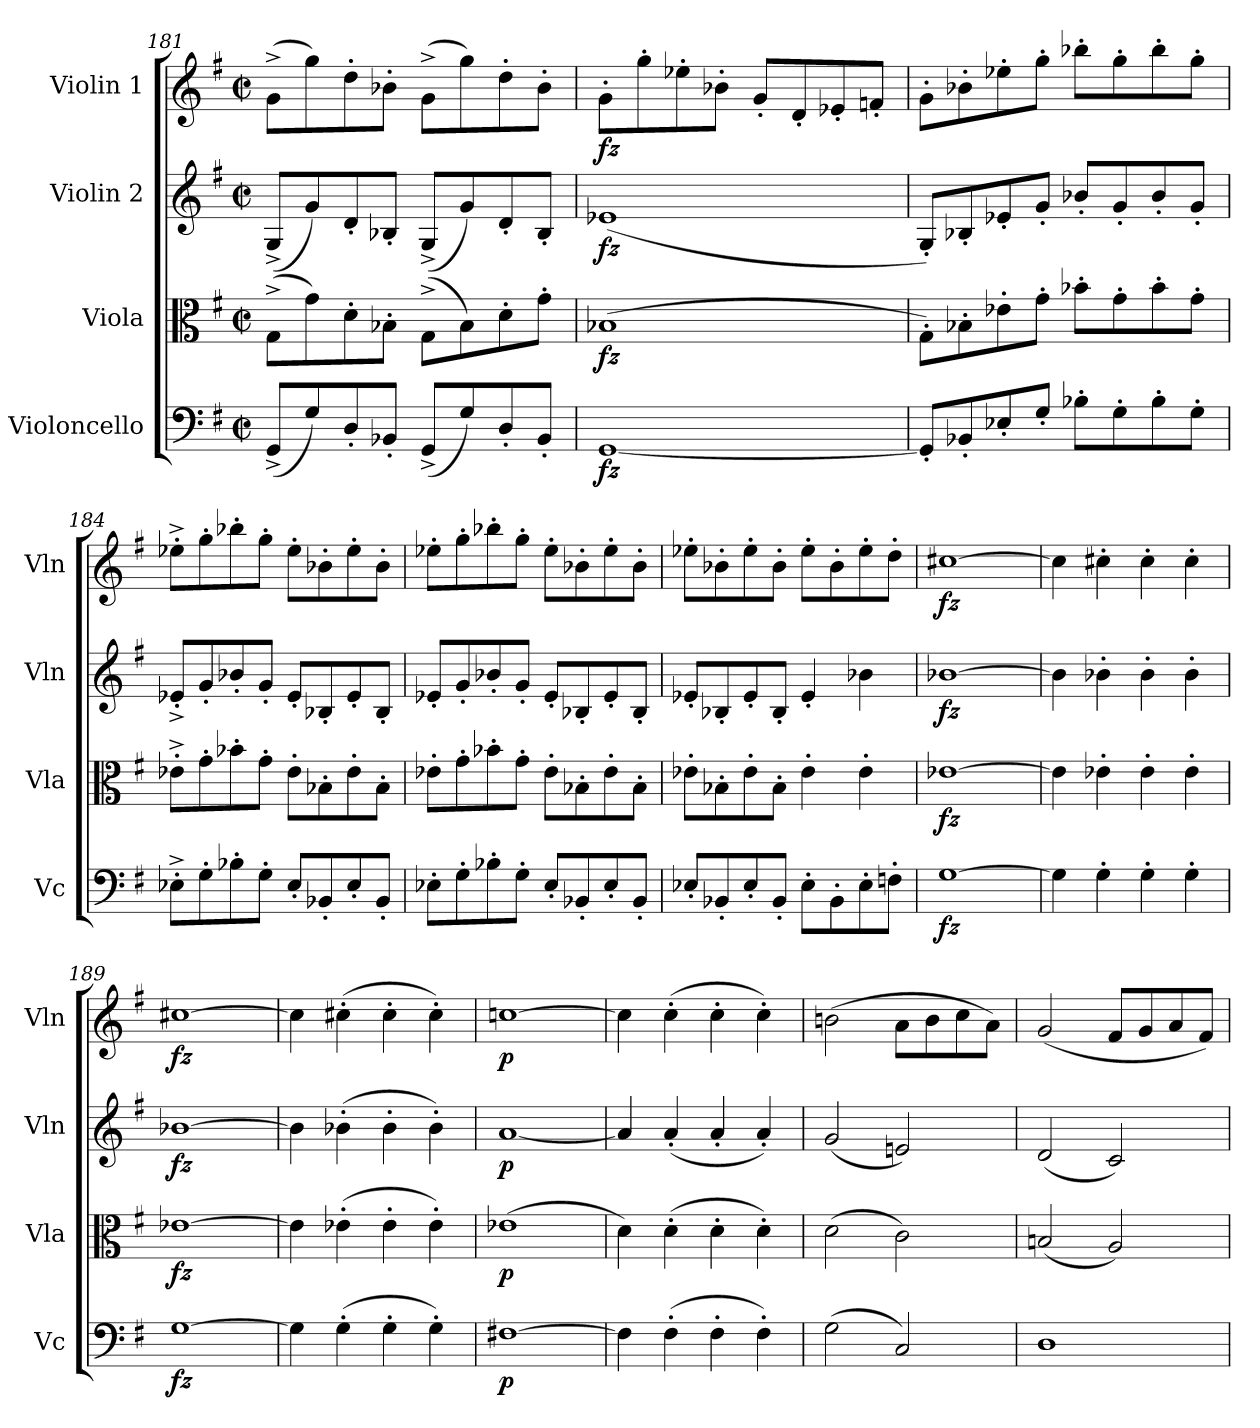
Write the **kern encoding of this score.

**kern	**dynam	**kern	**dynam	**kern	**dynam	**kern	**dynam
*part4	*part4	*part3	*part3	*part2	*part2	*part1	*part1
*staff4	*staff4	*staff3	*staff3	*staff2	*staff2	*staff1	*staff1
*I"Violoncello	*	*I"Viola	*	*I"Violin 2	*	*I"Violin 1	*
*I'Vc	*	*I'Vla	*	*I'Vln	*	*I'Vln	*
*clefF4	*	*clefC3	*	*clefG2	*	*clefG2	*
*k[f#]	*	*k[f#]	*	*k[f#]	*	*k[f#]	*
*M2/2	*	*M2/2	*	*M2/2	*	*M2/2	*
*met(c|)	*	*met(c|)	*	*met(c|)	*	*met(c|)	*
=181	=181	=181	=181	=181	=181	=181	=181
(8GG^/L	.	(8G^\L	.	(8G^/L	.	(8g^\L	.
8G/)	.	8g\)	.	8g/)	.	8gg\)	.
8D'/	.	8d'\	.	8d'/	.	8dd'\	.
8BB-X'/J	.	8B-X'\J	.	8B-X'/J	.	8b-X'\J	.
(8GG^/L	.	(8G^\L	.	(8G^/L	.	(8g^\L	.
8G/)	.	8B-\)	.	8g/)	.	8gg\)	.
8D'/	.	8d'\	.	8d'/	.	8dd'\	.
8BB-'/J	.	8g'\J	.	8B-'/J	.	8b-'\J	.
=182	=182	=182	=182	=182	=182	=182	=182
!	!LO:DY:b	!	!LO:DY:b	!	!LO:DY:b	!	!LO:DY:b
[1GG	fz	(1B-X	fz	(1e-X	fz	8g'\L	fz
.	.	.	.	.	.	8gg'\	.
.	.	.	.	.	.	8ee-X'\	.
.	.	.	.	.	.	8b-X'\J	.
.	.	.	.	.	.	8g'/L	.
.	.	.	.	.	.	8d'/	.
.	.	.	.	.	.	8e-X'/	.
.	.	.	.	.	.	8fn'/J	.
=183	=183	=183	=183	=183	=183	=183	=183
8GG'/L]	.	8G'\L)	.	8G'/L)	.	8g'\L	.
8BB-X'/	.	8B-X'\	.	8B-X'/	.	8b-X'\	.
8E-X'/	.	8e-X'\	.	8e-X'/	.	8ee-X'\	.
8G'/J	.	8g'\J	.	8g'/J	.	8gg'\J	.
8B-X'\L	.	8b-X'\L	.	8b-X'/L	.	8bb-X'\L	.
8G'\	.	8g'\	.	8g'/	.	8gg'\	.
8B-'\	.	8b-'\	.	8b-'/	.	8bb-'\	.
8G'\J	.	8g'\J	.	8g'/J	.	8gg'\J	.
!!LO:LB:g=z
=184	=184	=184	=184	=184	=184	=184	=184
8E-X'^\L	.	8e-X'^\L	.	8e-X'^/L	.	8ee-X'^\L	.
8G'\	.	8g'\	.	8g'/	.	8gg'\	.
8B-X'\	.	8b-X'\	.	8b-X'/	.	8bb-X'\	.
8G'\J	.	8g'\J	.	8g'/J	.	8gg'\J	.
8E-'/L	.	8e-'\L	.	8e-'/L	.	8ee-'\L	.
8BB-X'/	.	8B-X'\	.	8B-X'/	.	8b-X'\	.
8E-'/	.	8e-'\	.	8e-'/	.	8ee-'\	.
8BB-'/J	.	8B-'\J	.	8B-'/J	.	8b-'\J	.
=185	=185	=185	=185	=185	=185	=185	=185
8E-X'\L	.	8e-X'\L	.	8e-X'/L	.	8ee-X'\L	.
8G'\	.	8g'\	.	8g'/	.	8gg'\	.
8B-X'\	.	8b-X'\	.	8b-X'/	.	8bb-X'\	.
8G'\J	.	8g'\J	.	8g'/J	.	8gg'\J	.
8E-'/L	.	8e-'\L	.	8e-'/L	.	8ee-'\L	.
8BB-X'/	.	8B-X'\	.	8B-X'/	.	8b-X'\	.
8E-'/	.	8e-'\	.	8e-'/	.	8ee-'\	.
8BB-'/J	.	8B-'\J	.	8B-'/J	.	8b-'\J	.
=186	=186	=186	=186	=186	=186	=186	=186
8E-X'/L	.	8e-X'\L	.	8e-X'/L	.	8ee-X'\L	.
8BB-X'/	.	8B-X'\	.	8B-X'/	.	8b-X'\	.
8E-'/	.	8e-'\	.	8e-'/	.	8ee-'\	.
8BB-'/J	.	8B-'\J	.	8B-'/J	.	8b-'\J	.
8E-'\L	.	4e-'\	.	4e-'/	.	8ee-'\L	.
8BB-'\	.	.	.	.	.	8b-'\	.
8E-'\	.	4e-'\	.	4b-X\	.	8ee-'\	.
8Fn'\J	.	.	.	.	.	8dd'\J	.
=187	=187	=187	=187	=187	=187	=187	=187
!	!LO:DY:b	!	!LO:DY:b	!	!LO:DY:b	!	!LO:DY:b
[1G	fz	[1e-X	fz	[1b-X	fz	[1cc#X	fz
=188	=188	=188	=188	=188	=188	=188	=188
4G\]	.	4e-\]	.	4b-\]	.	4cc#\]	.
4G'\	.	4e-X'\	.	4b-X'\	.	4cc#X'\	.
4G'\	.	4e-'\	.	4b-'\	.	4cc#'\	.
4G'\	.	4e-'\	.	4b-'\	.	4cc#'\	.
=189	=189	=189	=189	=189	=189	=189	=189
!	!LO:DY:b	!	!LO:DY:b	!	!LO:DY:b	!	!LO:DY:b
[1G	fz	[1e-X	fz	[1b-X	fz	[1cc#X	fz
!!LO:PB:g=z
=190	=190	=190	=190	=190	=190	=190	=190
4G\]	.	4e-\]	.	4b-\]	.	4cc#\]	.
(4G'\	.	(4e-X'\	.	(4b-X'\	.	(4cc#X'\	.
4G'\	.	4e-'\	.	4b-'\	.	4cc#'\	.
4G'\)	.	4e-'\)	.	4b-'\)	.	4cc#'\)	.
=191	=191	=191	=191	=191	=191	=191	=191
!	!LO:DY:b	!	!LO:DY:b	!	!LO:DY:b	!	!LO:DY:b
[1F#X	p	(1e-X	p	[1a	p	[1ccn	p
=192	=192	=192	=192	=192	=192	=192	=192
4F#\]	.	4d\)	.	4a/]	.	4cc\]	.
(4F#'\	.	(4d'\	.	(4a'/	.	(4cc'\	.
4F#'\	.	4d'\	.	4a'/	.	4cc'\	.
4F#'\)	.	4d'\)	.	4a'/)	.	4cc'\)	.
=193	=193	=193	=193	=193	=193	=193	=193
(2G\	.	(2d\	.	(2g/	.	(2bn\	.
2C/)	.	2c\)	.	2en/)	.	8a\L	.
.	.	.	.	.	.	8b\	.
.	.	.	.	.	.	8cc\	.
.	.	.	.	.	.	8a\J)	.
=194	=194	=194	=194	=194	=194	=194	=194
1D	.	(2Bn/	.	(2d/	.	(2g/	.
.	.	2A/)	.	2c/)	.	8f#/L	.
.	.	.	.	.	.	8g/	.
.	.	.	.	.	.	8a/	.
.	.	.	.	.	.	8f#/J)	.
=	=	=	=	=	=	=	=
*-	*-	*-	*-	*-	*-	*-	*-
